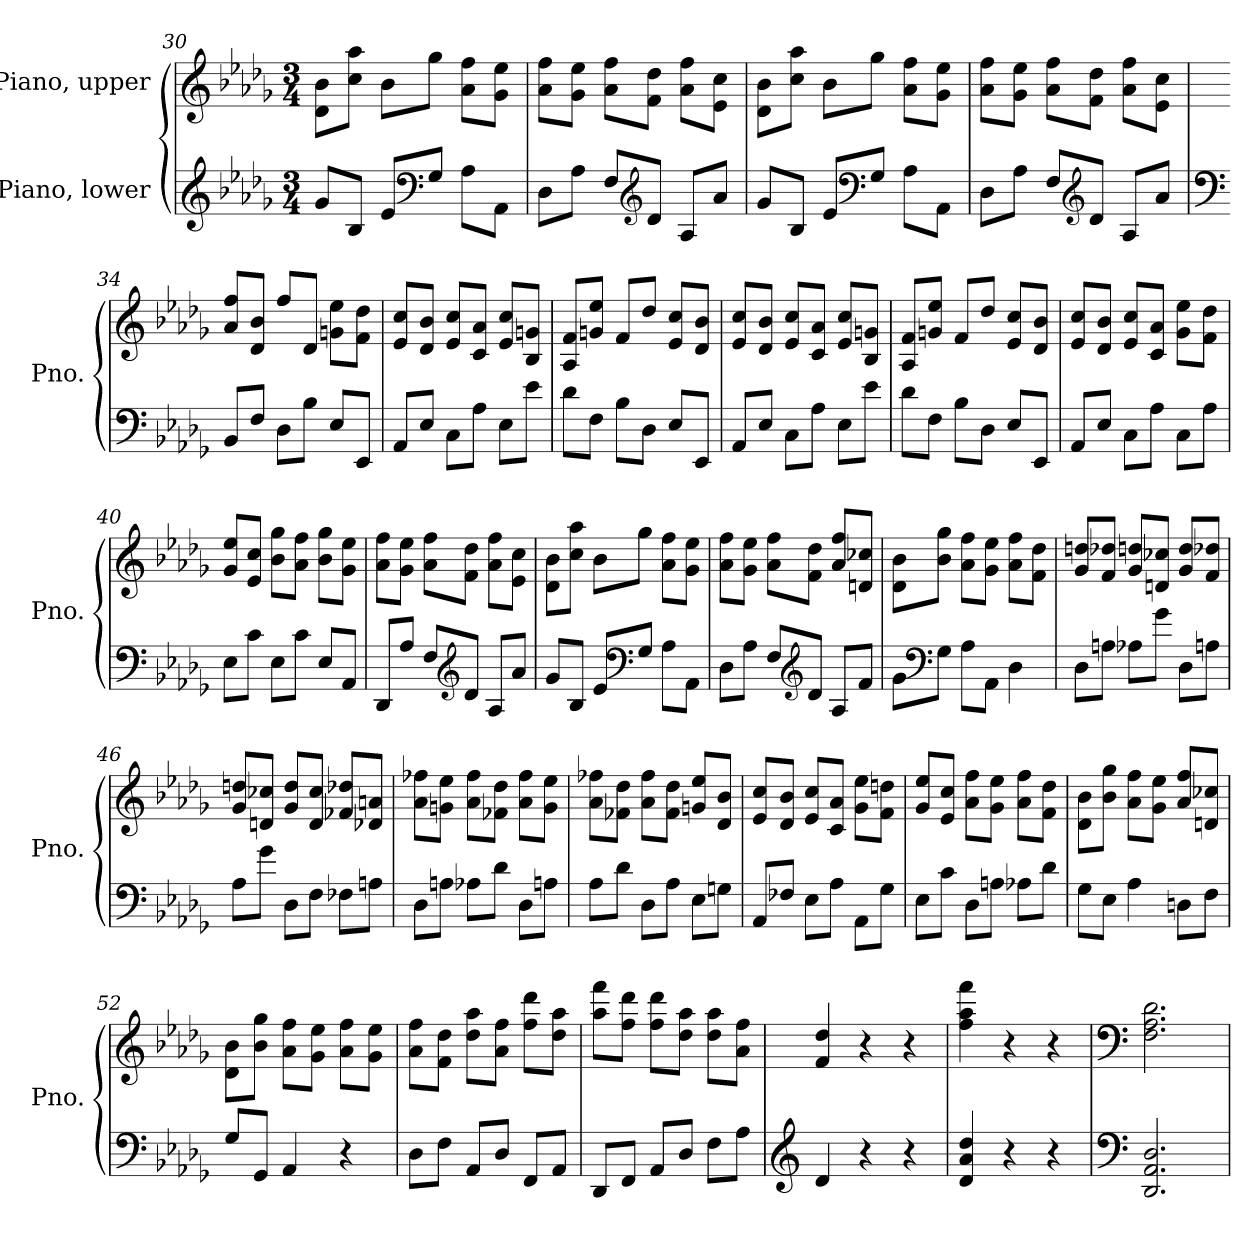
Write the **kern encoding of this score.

**kern	**kern
*part2	*part1
*staff2	*staff1
*I"Piano, lower	*I"Piano, upper
*I'Pno.	*I'Pno.
*clefG2	*clefG2
*k[b-e-a-d-g-]	*k[b-e-a-d-g-]
*M3/4	*M3/4
=30	=30
8g-/L	8d-\ 8b-\L
8B-/J	8cc\ 8aa-\J
8e-/L	8b-\L
*clefF4	*
8G-/J	8gg-\J
8A-\L	8a-\ 8ff\L
8AA-\J	8g-\ 8ee-\J
=31	=31
8D-\L	8a-\ 8ff\L
8A-\J	8g-\ 8ee-\J
8F/L	8a-\ 8ff\L
*clefG2	*
8d-/J	8f\ 8dd-\J
8A-/L	8a-\ 8ff\L
8a-/J	8e-\ 8cc\J
!!LO:LB:g=z
=32	=32
8g-/L	8d-\ 8b-\L
8B-/J	8cc\ 8aa-\J
8e-/L	8b-\L
*clefF4	*
8G-/J	8gg-\J
8A-\L	8a-\ 8ff\L
8AA-\J	8g-\ 8ee-\J
=33	=33
8D-\L	8a-\ 8ff\L
8A-\J	8g-\ 8ee-\J
8F/L	8a-\ 8ff\L
*clefG2	*
8d-/J	8f\ 8dd-\J
8A-/L	8a-\ 8ff\L
8a-/J	8e-\ 8cc\J
=34	=34
*clefF4	*
8BB-/L	8a-/ 8ff/L
8F/J	8d-/ 8b-/J
8D-\L	8ff/L
8B-\J	8d-/J
8E-/L	8gn\ 8ee-\L
8EE-/J	8f\ 8dd-\J
=35	=35
8AA-/L	8e-/ 8cc/L
8E-/J	8d-/ 8b-/J
8C\L	8e-/ 8cc/L
8A-\J	8c/ 8a-/J
8E-\L	8e-/ 8cc/L
8e-\J	8B-/ 8gn/J
=36	=36
8d-\L	8A-/ 8f/L
8F\J	8gn/ 8ee-/J
8B-\L	8f/L
8D-\J	8dd-/J
8E-/L	8e-/ 8cc/L
8EE-/J	8d-/ 8b-/J
!!LO:LB:g=z
=37	=37
8AA-/L	8e-/ 8cc/L
8E-/J	8d-/ 8b-/J
8C\L	8e-/ 8cc/L
8A-\J	8c/ 8a-/J
8E-\L	8e-/ 8cc/L
8e-\J	8B-/ 8gn/J
=38	=38
8d-\L	8A-/ 8f/L
8F\J	8gn/ 8ee-/J
8B-\L	8f/L
8D-\J	8dd-/J
8E-/L	8e-/ 8cc/L
8EE-/J	8d-/ 8b-/J
=39	=39
8AA-/L	8e-/ 8cc/L
8E-/J	8d-/ 8b-/J
8C\L	8e-/ 8cc/L
8A-\J	8c/ 8a-/J
8C\L	8g-\ 8ee-\L
8A-\J	8f\ 8dd-\J
=40	=40
8E-\L	8g-/ 8ee-/L
8c\J	8e-/ 8cc/J
8E-\L	8b-\ 8gg-\L
8c\J	8a-\ 8ff\J
8E-/L	8b-\ 8gg-\L
8AA-/J	8g-\ 8ee-\J
=41	=41
8DD-/L	8a-\ 8ff\L
8A-/J	8g-\ 8ee-\J
8F/L	8a-\ 8ff\L
*clefG2	*
8d-/J	8f\ 8dd-\J
8A-/L	8a-\ 8ff\L
8a-/J	8e-\ 8cc\J
!!LO:LB:g=z
=42	=42
8g-/L	8d-\ 8b-\L
8B-/J	8cc\ 8aa-\J
8e-/L	8b-\L
*clefF4	*
8G-/J	8gg-\J
8A-\L	8a-\ 8ff\L
8AA-\J	8g-\ 8ee-\J
=43	=43
8D-\L	8a-\ 8ff\L
8A-\J	8g-\ 8ee-\J
8F/L	8a-\ 8ff\L
*clefG2	*
8d-/J	8f\ 8dd-\J
8A-/L	8a-/ 8ff/L
8f/J	8dn/ 8cc-X/J
=44	=44
8g-\L	8d-\ 8b-\L
*clefF4	*
8G-\J	8b-\ 8gg-\J
8A-\L	8a-\ 8ff\L
8AA-\J	8g-\ 8ee-\J
4D-\	8a-\ 8ff\L
.	8f\ 8dd-\J
=45	=45
8D-\L	8g-/ 8ddn/L
8An\J	8f/ 8dd-X/J
8A-X\L	8g-/ 8ddn/L
8g-\J	8dn/ 8cc-X/J
8D-\L	8g-/ 8dd/L
8An\J	8f/ 8dd-X/J
!!LO:LB:g=z
=46	=46
8A-\L	8g-/ 8ddn/L
8g-\J	8dn/ 8cc-X/J
8D-\L	8g-/ 8dd/L
8F\J	8d/ 8cc-/J
8F-X\L	8f-X/ 8dd-X/L
8An\J	8d-X/ 8an/J
=47	=47
8D-\L	8a-\ 8ff-X\L
8An\J	8gn\ 8ee-\J
8A-X\L	8a-\ 8ff-\L
8d-\J	8f-X\ 8dd-\J
8D-\L	8a-\ 8ff-\L
8An\J	8g\ 8ee-\J
=48	=48
8A-\L	8a-\ 8ff-X\L
8d-\J	8f-X\ 8dd-\J
8D-\L	8a-\ 8ff-\L
8A-\J	8f-\ 8dd-\J
8E-\L	8gn/ 8ee-/L
8Gn\J	8d-/ 8b-/J
=49	=49
8AA-/L	8e-/ 8cc/L
8F-X/J	8d-/ 8b-/J
8E-\L	8e-/ 8cc/L
8A-\J	8c/ 8a-/J
8AA-\L	8g-\ 8ee-\L
8G-\J	8f\ 8ddn\J
!!LO:LB:g=z
=50	=50
8E-\L	8g-/ 8ee-/L
8c\J	8e-/ 8cc/J
8D-\L	8a-\ 8ff\L
8An\J	8g-\ 8ee-\J
8A-X\L	8a-\ 8ff\L
8d-\J	8f\ 8dd-\J
=51	=51
8G-\L	8d-\ 8b-\L
8E-\J	8b-\ 8gg-\J
4A-\	8a-\ 8ff\L
.	8g-\ 8ee-\J
8Dn\L	8a-/ 8ff/L
8F\J	8dn/ 8cc-X/J
=52	=52
8G-/L	8d-\ 8b-\L
8GG-/J	8b-\ 8gg-\J
4AA-/	8a-\ 8ff\L
.	8g-\ 8ee-\J
4r	8a-\ 8ff\L
.	8g-\ 8ee-\J
=53	=53
8D-\L	8a-\ 8ff\L
8F\J	8f\ 8dd-\J
8AA-/L	8dd-\ 8aa-\L
8D-/J	8a-\ 8ff\J
8FF/L	8ff\ 8ddd-\L
8AA-/J	8dd-\ 8aa-\J
=54	=54
8DD-/L	8aa-\ 8fff\L
8FF/J	8ff\ 8ddd-\J
8AA-/L	8ff\ 8ddd-\L
8D-/J	8dd-\ 8aa-\J
8F\L	8dd-\ 8aa-\L
8A-\J	8a-\ 8ff\J
!!LO:PB:g=z
=55	=55
*clefG2	*
4d-/	4f/ 4dd-/
4r	4r
4r	4r
=56	=56
4d-/ 4a-/ 4dd-/	4ff\ 4aa-\ 4fff\
4r	4r
4r	4r
=57	=57
*clefF4	*clefF4
2.DD-/ 2.AA-/ 2.D-/	2.F\ 2.A-\ 2.d-\
=	=
*-	*-
